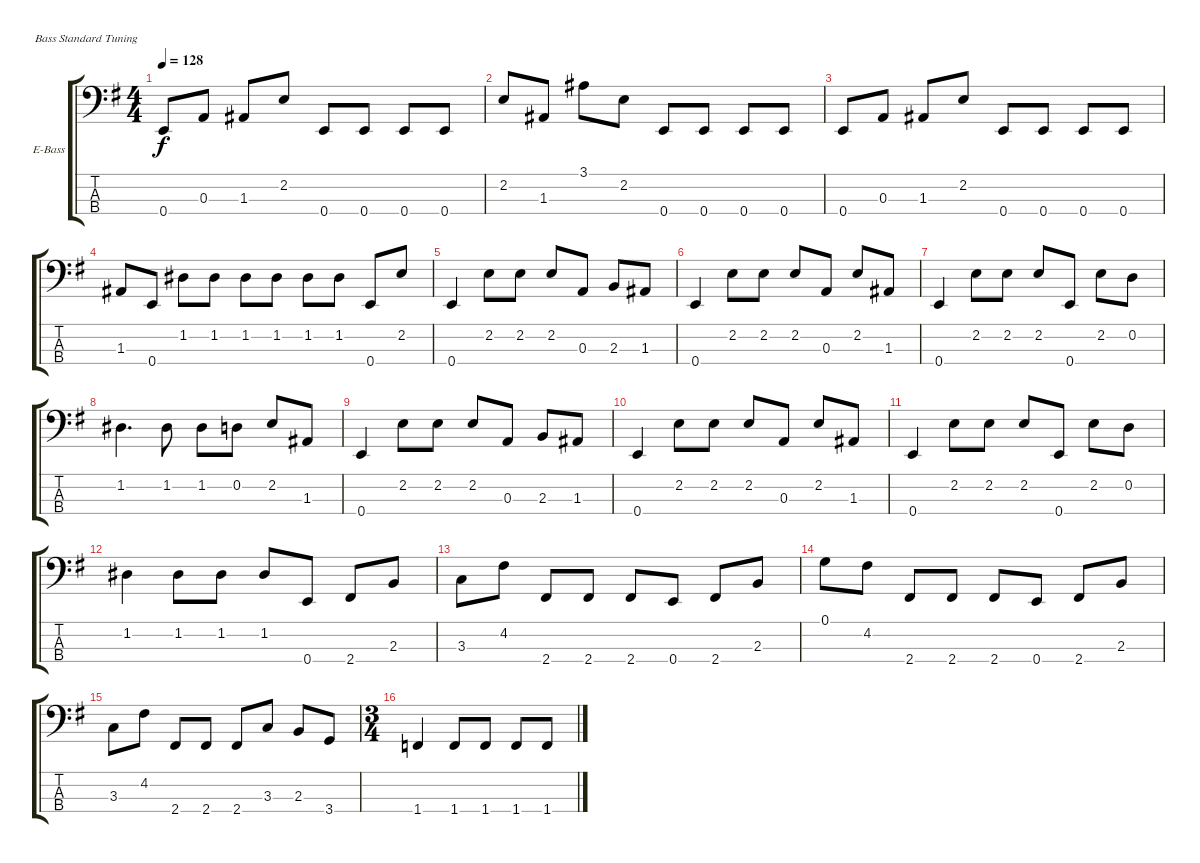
\defaultSystemsLayout 4
\bracketExtendMode groupsimilarinstruments
\firstSystemTrackNameOrientation horizontal
\otherSystemsTrackNameOrientation horizontal
\track ("Bass" "E-Bass") {instrument electricbassfinger}
\staff {score tabs}
\tuning (G2 D2 A1 E1)
\ts (4 4)
\tempo 128
\clef f4
\ks g
0.4.8{dy f} 0.3.8 1.3.8 2.2.8 0.4.8 0.4.8 0.4.8 0.4.8 |
2.2.8 1.3.8 3.1.8 2.2.8 0.4.8 0.4.8 0.4.8 0.4.8 |
0.4.8 0.3.8 1.3.8 2.2.8 0.4.8 0.4.8 0.4.8 0.4.8 |
1.3.8 0.4.8 1.2.8 1.2.8 1.2.8 1.2.8 1.2.8 1.2.8 0.4.8 2.2.8 |
0.4.4 2.2.8 2.2.8 2.2.8 0.3.8 2.3.8 1.3.8 |
0.4.4 2.2.8 2.2.8 2.2.8 0.3.8 2.2.8 1.3.8 |
0.4.4 2.2.8 2.2.8 2.2.8 0.4.8 2.2.8 0.2.8 |
1.2.4{d} 1.2.8 1.2.8 0.2.8 2.2.8 1.3.8 |
0.4.4 2.2.8 2.2.8 2.2.8 0.3.8 2.3.8 1.3.8 |
0.4.4 2.2.8 2.2.8 2.2.8 0.3.8 2.2.8 1.3.8 |
0.4.4 2.2.8 2.2.8 2.2.8 0.4.8 2.2.8 0.2.8 |
1.2.4 1.2.8 1.2.8 1.2.8 0.4.8 2.4.8 2.3.8 |
3.3.8 4.2.8 2.4.8 2.4.8 2.4.8 0.4.8 2.4.8 2.3.8 |
0.1.8 4.2.8 2.4.8 2.4.8 2.4.8 0.4.8 2.4.8 2.3.8 |
3.3.8 4.2.8 2.4.8 2.4.8 2.4.8 3.3.8 2.3.8 3.4.8 |
\ts (3 4)
1.4.4 1.4.8 1.4.8 1.4.8 1.4.8
